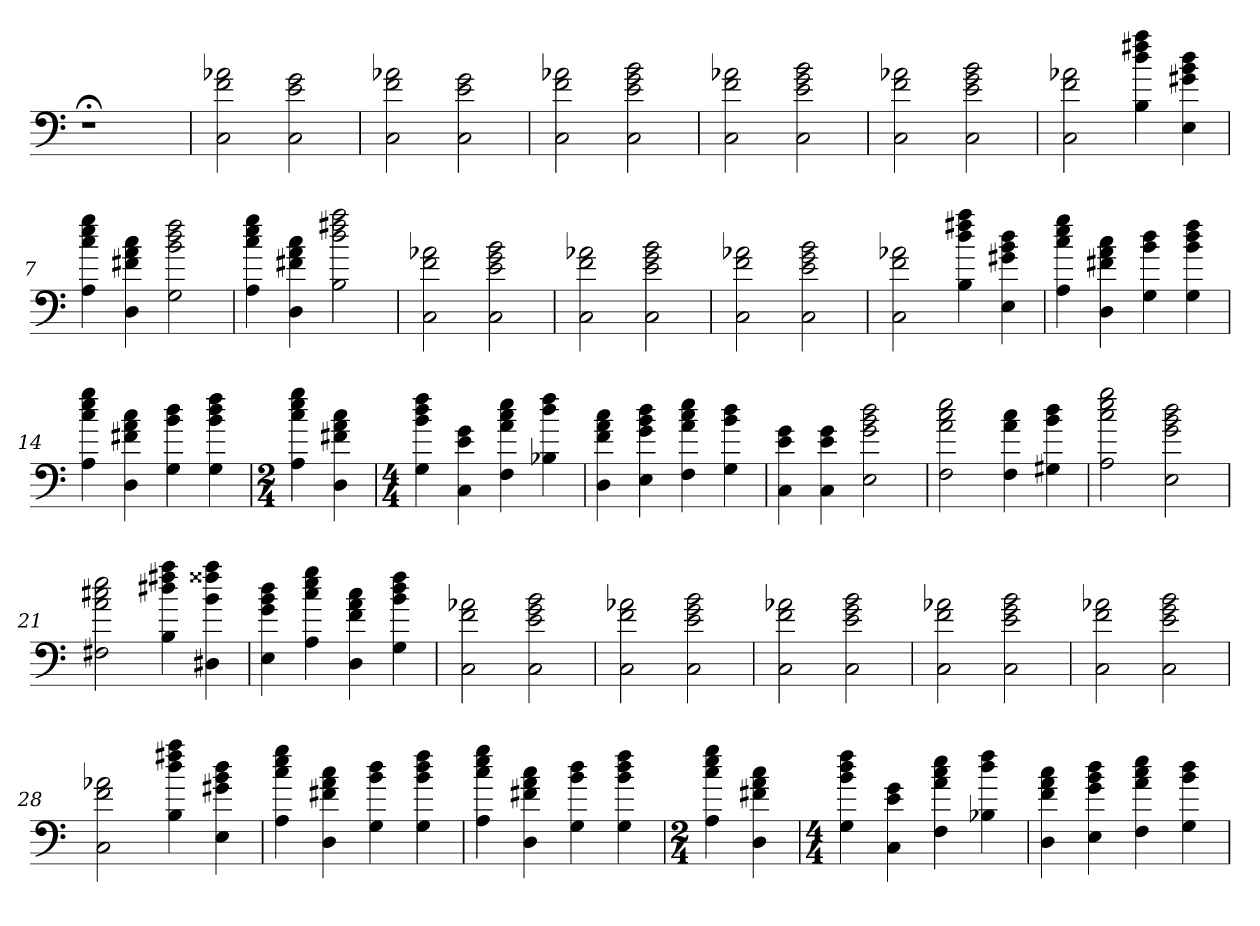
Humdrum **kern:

**kern
*part1
*staff1
=
1r;<
=1
2C 2f 2a-X
2C 2e 2g
=2
2C 2f 2a-X
2C 2e 2g
=3
2C 2f 2a-X
2C 2e 2g 2b
=4
2C 2f 2a-X
2C 2e 2g 2b
=5
2C 2f 2a-X
2C 2e 2g 2b
=6
2C 2f 2a-X
4B 4dd 4ff#X 4aa
4E 4g#X 4b 4dd
=7
4A 4cc 4ee 4gg
4D 4f#X 4a 4cc
2G 2b 2dd 2ff
=8
4A 4cc 4ee 4gg
4D 4f#X 4a 4cc
2B 2dd 2ff#X 2aa
=9
2C 2f 2a-X
2C 2e 2g 2b
=10
2C 2f 2a-X
2C 2e 2g 2b
=11
2C 2f 2a-X
2C 2e 2g 2b
=12
2C 2f 2a-X
4B 4dd 4ff#X 4aa
4E 4g#X 4b 4dd
=13
4A 4cc 4ee 4gg
4D 4f#X 4a 4cc
4G 4b 4dd
4G 4b 4dd 4ff
=14
4A 4cc 4ee 4gg
4D 4f#X 4a 4cc
4G 4b 4dd
4G 4b 4dd 4ff
=15
*M2/4
4A 4cc 4ee 4gg
4D 4f#X 4a 4cc
=16
*M4/4
4G 4b 4dd 4ff
4C 4e 4g
4F 4a 4cc 4ee
4B-X 4dd 4ff
=17
4D 4f 4a 4cc
4E 4g 4b 4dd
4F 4a 4cc 4ee
4G 4b 4dd
=18
4C 4e 4g
4C 4e 4g
2E 2g 2b 2dd
=19
2F 2a 2cc 2ee
4F 4a 4cc
4G#X 4b 4dd
=20
2A 2cc 2ee 2gg
2E 2g 2b 2dd
=21
2F#X 2a 2cc#X 2ee
4B 4dd#X 4ff#X 4aa
4D#X 4b 4ff##X 4aa
=22
4E 4g 4b 4dd
4A 4cc 4ee 4gg
4D 4f 4a 4cc
4G 4b 4dd 4ff
=23
2C 2f 2a-X
2C 2e 2g 2b
=24
2C 2f 2a-X
2C 2e 2g 2b
=25
2C 2f 2a-X
2C 2e 2g 2b
=26
2C 2f 2a-X
2C 2e 2g 2b
=27
2C 2f 2a-X
2C 2e 2g 2b
=28
2C 2f 2a-X
4B 4dd 4ff#X 4aa
4E 4g#X 4b 4dd
=29
4A 4cc 4ee 4gg
4D 4f#X 4a 4cc
4G 4b 4dd
4G 4b 4dd 4ff
=30
4A 4cc 4ee 4gg
4D 4f#X 4a 4cc
4G 4b 4dd
4G 4b 4dd 4ff
=31
*M2/4
4A 4cc 4ee 4gg
4D 4f#X 4a 4cc
=32
*M4/4
4G 4b 4dd 4ff
4C 4e 4g
4F 4a 4cc 4ee
4B-X 4dd 4ff
=33
4D 4f 4a 4cc
4E 4g 4b 4dd
4F 4a 4cc 4ee
4G 4b 4dd
=
*-
